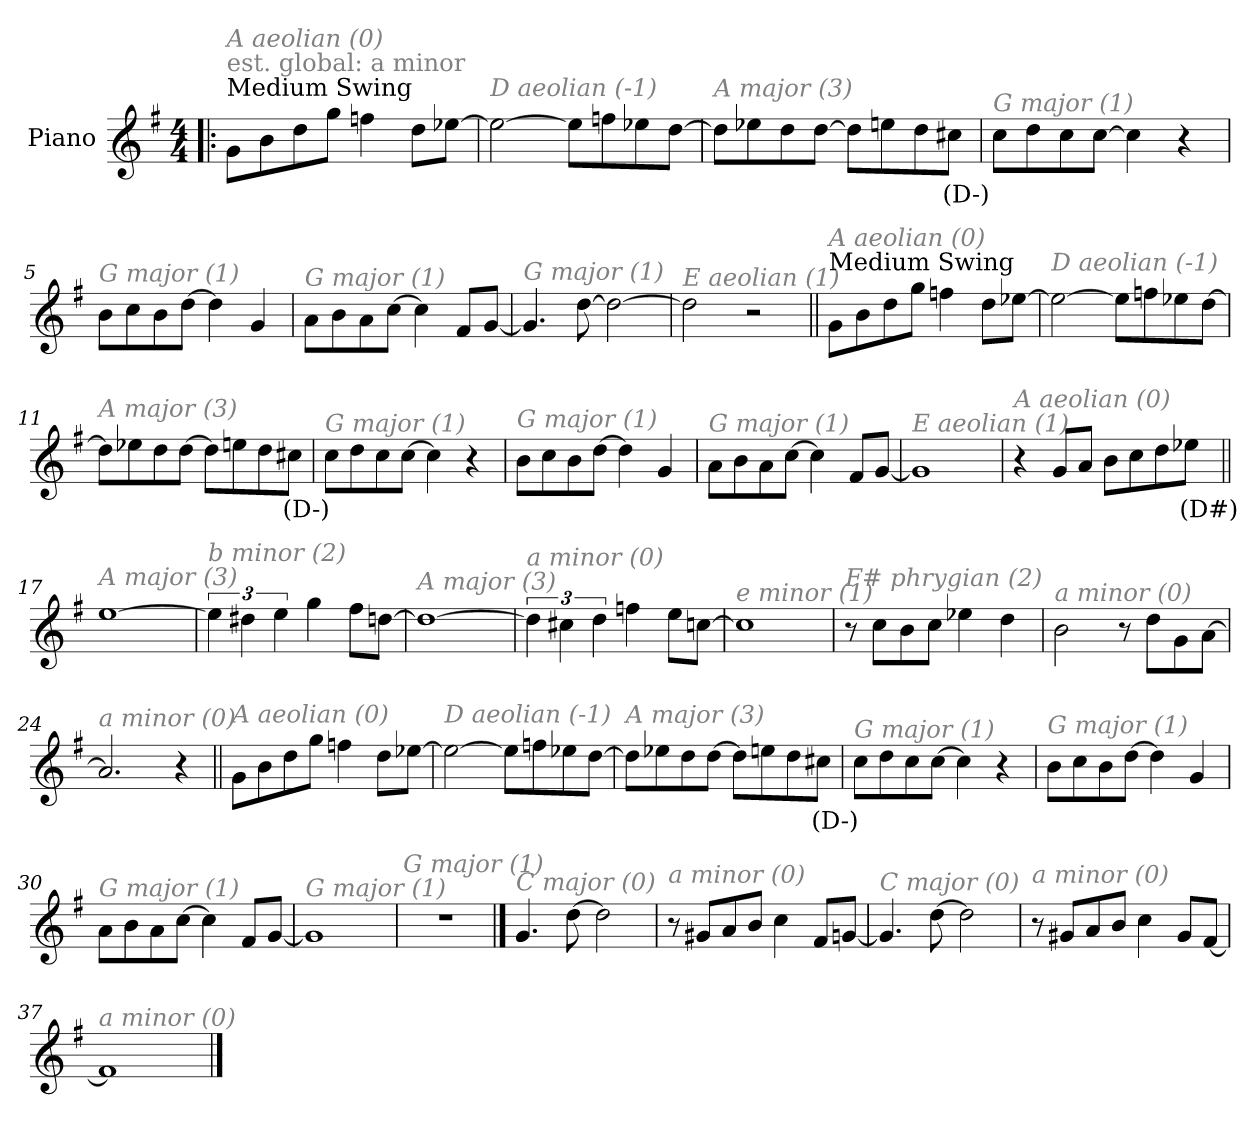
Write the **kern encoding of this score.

**kern	**text
*part1	*part1
*staff1	*staff1
*I"Piano	*
*I'Pno.	*
*clefG2	*
*k[f#]	*
*M4/4	*
*MM140	*
=1!|:	=1!|:
!LO:TX:a:t=Medium Swing	!
!LO:TX:a:color=#808080:t=est. global&colon; a minor	!
!LO:TX:i:color=#808080:t=A aeolian (0)	!
8g\L	.
8b\	.
8dd\	.
8gg\J	.
4ffn\	.
8dd\L	.
[8ee-X\J	.
=2	=2
!LO:TX:i:color=#808080:t=D aeolian (-1)	!
2ee-\_	.
8ee-\L]	.
8ffn\	.
8ee-X\	.
[8dd\J	.
=3	=3
!LO:TX:i:color=#808080:t=A major (3)	!
8dd\L]	.
8ee-Xi\	.
8dd\	.
[8dd\J	.
8dd\L]	.
8een\	.
8dd\	.
8cc#Xj\J	(D-)
=4	=4
!LO:TX:i:color=#808080:t=G major (1)	!
8cc\L	.
8dd\	.
8cc\	.
[8cc\J	.
4cc\]	.
4r	.
!!LO:LB:g=z
=5	=5
!LO:TX:i:color=#808080:t=G major (1)	!
8b\L	.
8cc\	.
8b\	.
[8dd\J	.
4dd\]	.
4g/	.
=6	=6
!LO:TX:i:color=#808080:t=G major (1)	!
8a\L	.
8b\	.
8a\	.
[8cc\J	.
4cc\]	.
8f#/L	.
[8g/J	.
=7	=7
!LO:TX:i:color=#808080:t=G major (1)	!
4.g/]	.
[8dd\	.
2dd\_	.
=8	=8
!LO:TX:i:color=#808080:t=E aeolian (1)	!
2dd\]	.
2r	.
!!LO:LB:g=z
=9||	=9||
!LO:TX:a:t=Medium Swing	!
!LO:TX:i:color=#808080:t=A aeolian (0)	!
8g\L	.
8b\	.
8dd\	.
8gg\J	.
4ffn\	.
8dd\L	.
[8ee-X\J	.
=10	=10
!LO:TX:i:color=#808080:t=D aeolian (-1)	!
2ee-\_	.
8ee-\L]	.
8ffn\	.
8ee-X\	.
[8dd\J	.
=11	=11
!LO:TX:i:color=#808080:t=A major (3)	!
8dd\L]	.
8ee-Xi\	.
8dd\	.
[8dd\J	.
8dd\L]	.
8een\	.
8dd\	.
8cc#Xj\J	(D-)
=12	=12
!LO:TX:i:color=#808080:t=G major (1)	!
8cc\L	.
8dd\	.
8cc\	.
[8cc\J	.
4cc\]	.
4r	.
!!LO:LB:g=z
=13	=13
!LO:TX:i:color=#808080:t=G major (1)	!
8b\L	.
8cc\	.
8b\	.
[8dd\J	.
4dd\]	.
4g/	.
=14	=14
!LO:TX:i:color=#808080:t=G major (1)	!
8a\L	.
8b\	.
8a\	.
[8cc\J	.
4cc\]	.
8f#/L	.
[8g/J	.
=15	=15
!LO:TX:i:color=#808080:t=E aeolian (1)	!
1g]	.
=16	=16
!LO:TX:i:color=#808080:t=A aeolian (0)	!
4r	.
8g/L	.
8a/J	.
8b\L	.
8cc\	.
8dd\	.
8ee-Xj\J	(D#)
!!LO:LB:g=z
=17||	=17||
!LO:TX:i:color=#808080:t=A major (3)	!
[1ee	.
=18	=18
!LO:TX:i:color=#808080:t=b minor (2)	!
6ee\]	.
6dd#X\	.
6ee\	.
4gg\	.
8ff#\L	.
[8ddn\J	.
=19	=19
!LO:TX:i:color=#808080:t=A major (3)	!
1dd_	.
=20	=20
!LO:TX:i:color=#808080:t=a minor (0)	!
6dd\]	.
6cc#X\	.
6dd\	.
4ffn\	.
8ee\L	.
[8ccn\J	.
!!LO:LB:g=z
=21	=21
!LO:TX:i:color=#808080:t=e minor (1)	!
1cc]	.
=22	=22
!LO:TX:i:color=#808080:t=F# phrygian (2)	!
8r	.
8cc\L	.
8b\	.
8cc\J	.
4ee-X\	.
4dd\	.
=23	=23
!LO:TX:i:color=#808080:t=a minor (0)	!
2b\	.
8r	.
8dd\L	.
8g\	.
[8a\J	.
=24	=24
!LO:TX:i:color=#808080:t=a minor (0)	!
2.a/]	.
4r	.
!!LO:LB:g=z
=25||	=25||
!LO:TX:i:color=#808080:t=A aeolian (0)	!
8g\L	.
8b\	.
8dd\	.
8gg\J	.
4ffn\	.
8dd\L	.
[8ee-X\J	.
=26	=26
!LO:TX:i:color=#808080:t=D aeolian (-1)	!
2ee-\_	.
8ee-\L]	.
8ffn\	.
8ee-X\	.
[8dd\J	.
=27	=27
!LO:TX:i:color=#808080:t=A major (3)	!
8dd\L]	.
8ee-Xi\	.
8dd\	.
[8dd\J	.
8dd\L]	.
8een\	.
8dd\	.
8cc#Xj\J	(D-)
=28	=28
!LO:TX:i:color=#808080:t=G major (1)	!
8cc\L	.
8dd\	.
8cc\	.
[8cc\J	.
4cc\]	.
4r	.
!!LO:LB:g=z
=29	=29
!LO:TX:i:color=#808080:t=G major (1)	!
8b\L	.
8cc\	.
8b\	.
[8dd\J	.
4dd\]	.
4g/	.
=30	=30
!LO:TX:i:color=#808080:t=G major (1)	!
8a\L	.
8b\	.
8a\	.
[8cc\J	.
4cc\]	.
8f#/L	.
[8g/J	.
=31	=31
!LO:TX:i:color=#808080:t=G major (1)	!
1g]	.
=32	=32
!LO:TX:i:color=#808080:t=G major (1)	!
1r	.
!!LO:LB:g=z
==33	==33
!LO:TX:i:color=#808080:t=C major (0)	!
4.g/	.
[8dd\	.
2dd\]	.
=34	=34
!LO:TX:i:color=#808080:t=a minor (0)	!
8r	.
8g#X/L	.
8a/	.
8b/J	.
4cc\	.
8f#/L	.
[8gn/J	.
=35	=35
!LO:TX:i:color=#808080:t=C major (0)	!
4.g/]	.
[8dd\	.
2dd\]	.
=36	=36
!LO:TX:i:color=#808080:t=a minor (0)	!
8r	.
8g#X/L	.
8a/	.
8b/J	.
4cc\	.
8g#/L	.
[8f#/J	.
=37	=37
!LO:TX:i:color=#808080:t=a minor (0)	!
1f#]	.
==	==
*-	*-
